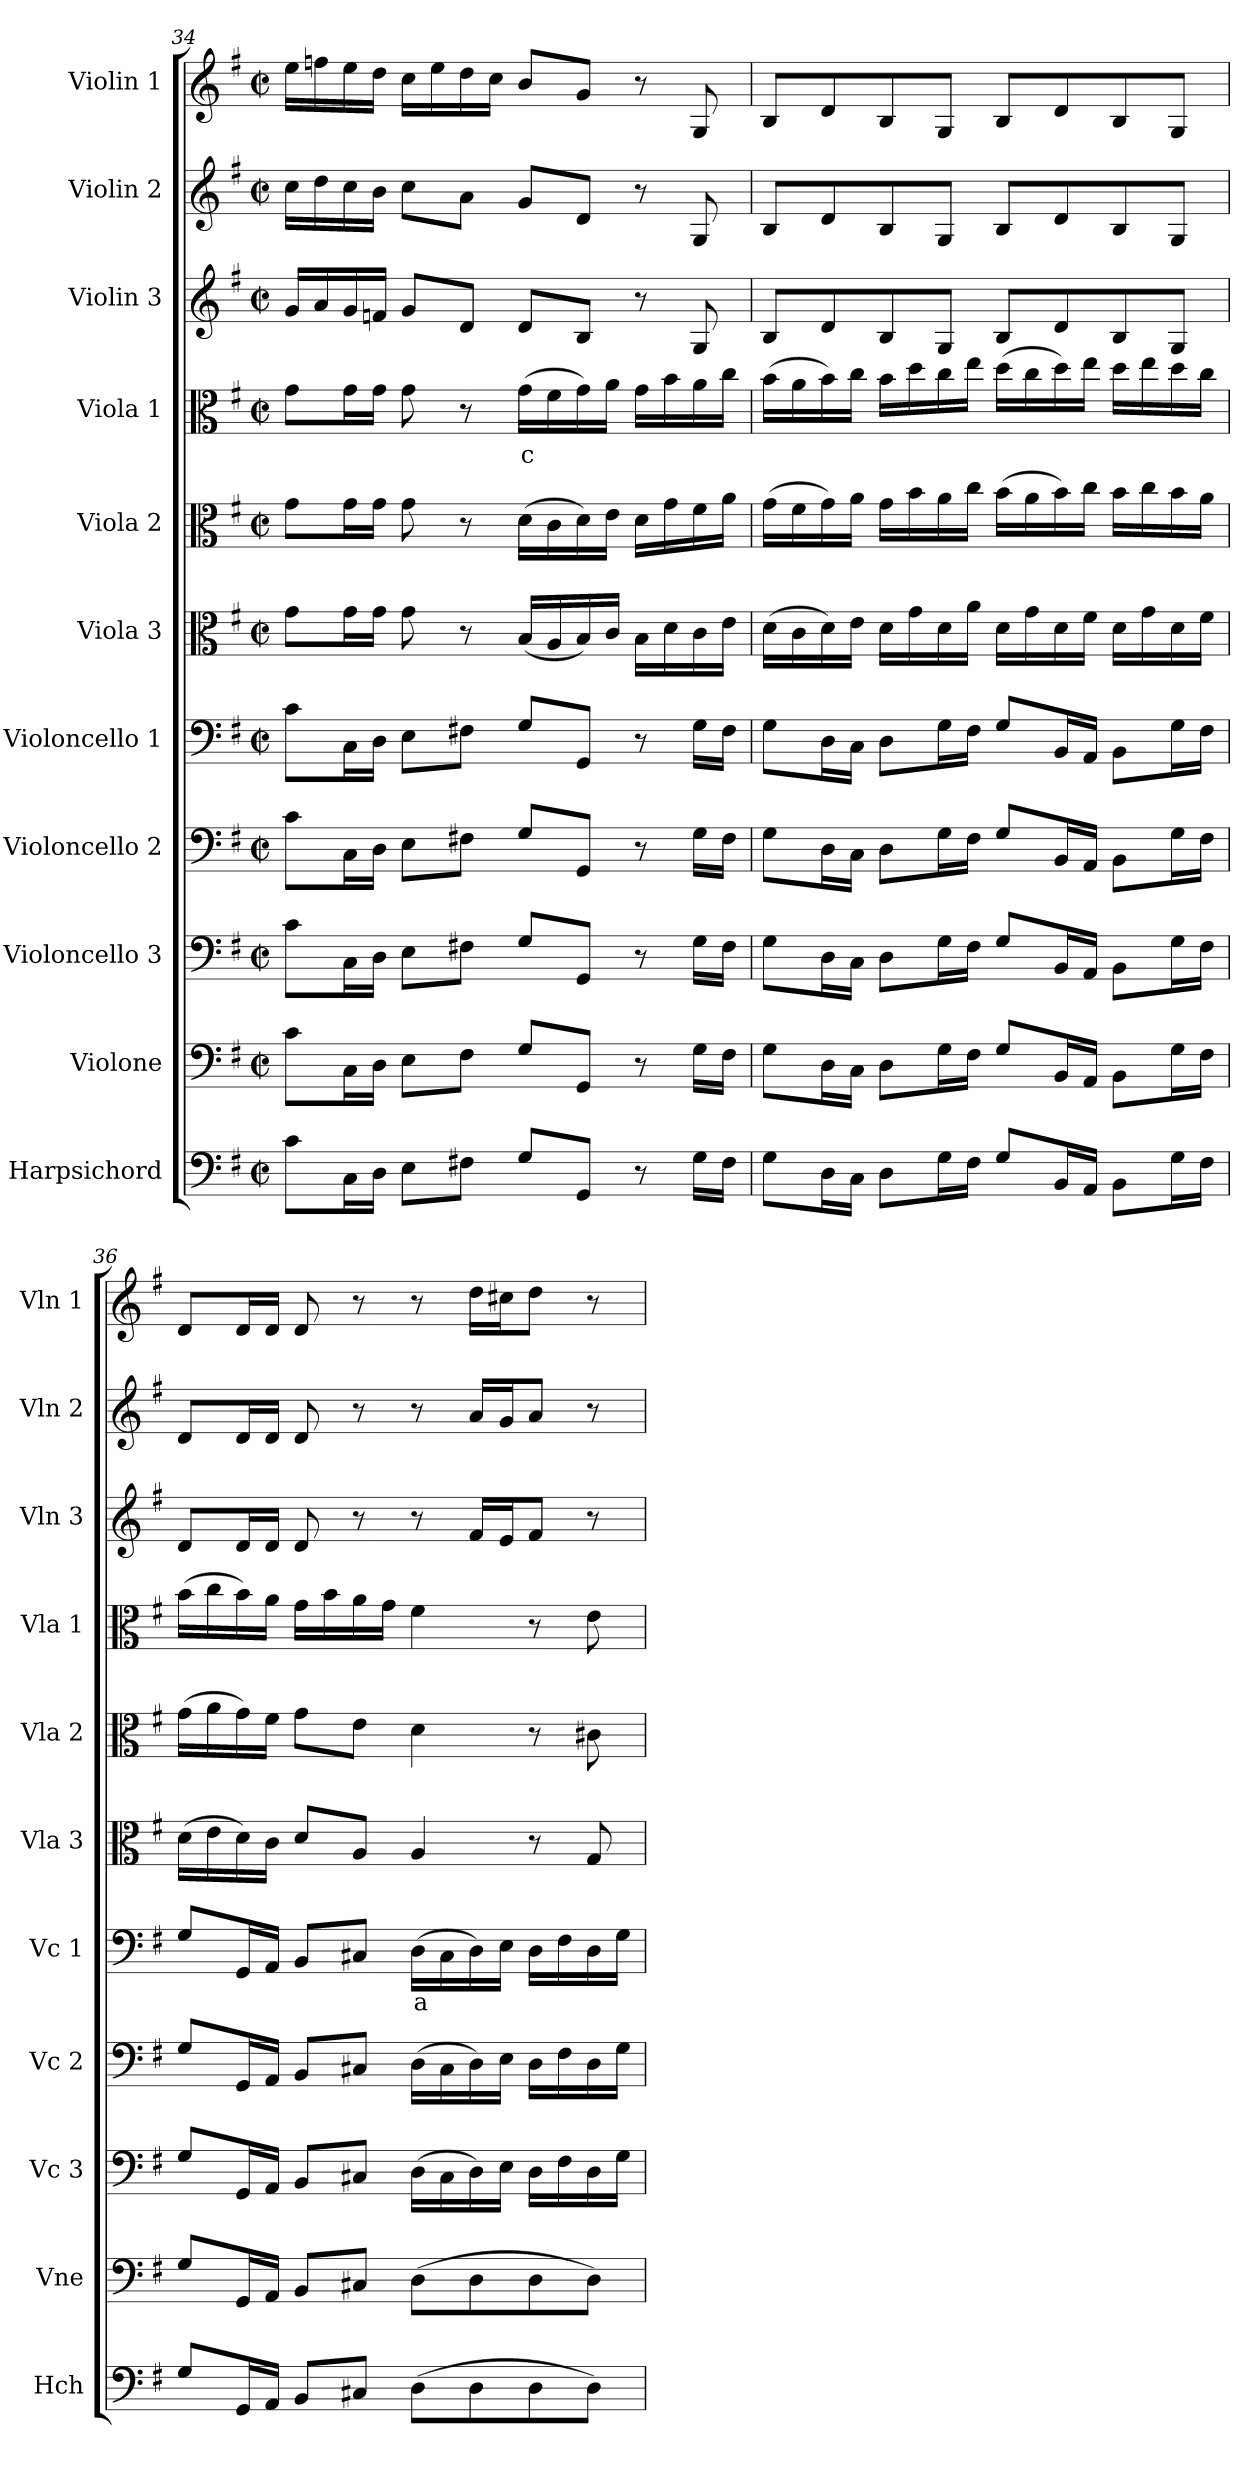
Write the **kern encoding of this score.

**kern	**kern	**kern	**kern	**kern	**text	**kern	**kern	**kern	**text	**kern	**kern	**kern
*part11	*part10	*part9	*part8	*part7	*part7	*part6	*part5	*part4	*part4	*part3	*part2	*part1
*staff11	*staff10	*staff9	*staff8	*staff7	*staff7	*staff6	*staff5	*staff4	*staff4	*staff3	*staff2	*staff1
*I"Harpsichord	*I"Violone	*I"Violoncello 3	*I"Violoncello 2	*I"Violoncello 1	*	*I"Viola 3	*I"Viola 2	*I"Viola 1	*	*I"Violin 3	*I"Violin 2	*I"Violin 1
*I'Hch	*I'Vne	*I'Vc 3	*I'Vc 2	*I'Vc 1	*	*I'Vla 3	*I'Vla 2	*I'Vla 1	*	*I'Vln 3	*I'Vln 2	*I'Vln 1
*clefF4	*clefF4	*clefF4	*clefF4	*clefF4	*	*clefC3	*clefC3	*clefC3	*	*clefG2	*clefG2	*clefG2
*	*ITrd7c12	*	*	*	*	*	*	*	*	*	*	*
*k[f#]	*k[f#]	*k[f#]	*k[f#]	*k[f#]	*	*k[f#]	*k[f#]	*k[f#]	*	*k[f#]	*k[f#]	*k[f#]
*M4/4	*M4/4	*M4/4	*M4/4	*M4/4	*	*M4/4	*M4/4	*M4/4	*	*M4/4	*M4/4	*M4/4
*met(c|)	*met(c|)	*met(c|)	*met(c|)	*met(c|)	*	*met(c|)	*met(c|)	*met(c|)	*	*met(c|)	*met(c|)	*met(c|)
=34	=34	=34	=34	=34	=34	=34	=34	=34	=34	=34	=34	=34
8c\L	8C\L	8c\L	8c\L	8c\L	.	8g\L	8g\L	8g\L	.	16g/LL	16cc\LL	16ee\LL
.	.	.	.	.	.	.	.	.	.	16a/	16dd\	16ffn\
16C\L	16CC\L	16C\L	16C\L	16C\L	.	16g\L	16g\L	16g\L	.	16g/	16cc\	16ee\
16D\JJ	16DD\JJ	16D\JJ	16D\JJ	16D\JJ	.	16g\JJ	16g\JJ	16g\JJ	.	16fn/JJ	16b\JJ	16dd\JJ
8E\L	8EE\L	8E\L	8E\L	8E\L	.	8g\	8g\	8g\	.	8g/L	8cc\L	16cc\LL
.	.	.	.	.	.	.	.	.	.	.	.	16ee\
8F#X\J	8FF#\J	8F#X\J	8F#X\J	8F#X\J	.	8r	8r	8r	.	8d/J	8a\J	16dd\
.	.	.	.	.	.	.	.	.	.	.	.	16cc\JJ
!	!	!	!	!	!	!	!	!	!LO:LY:b:color=#FF0000	!	!	!
8G/L	8GG/L	8G/L	8G/L	8G/L	.	(16B/LL	(16d\LL	(16g\LL	c	8d/L	8g/L	8b/L
.	.	.	.	.	.	16A/	16c\	16f#\	.	.	.	.
8GG/J	8GGG/J	8GG/J	8GG/J	8GG/J	.	16B/)	16d\)	16g\)	.	8B/J	8d/J	8g/J
.	.	.	.	.	.	16c/JJ	16e\JJ	16a\JJ	.	.	.	.
8r	8r	8r	8r	8r	.	16B\LL	16d\LL	16g\LL	.	8r	8r	8r
.	.	.	.	.	.	16d\	16g\	16b\	.	.	.	.
16G\LL	16GG\LL	16G\LL	16G\LL	16G\LL	.	16c\	16f#\	16a\	.	8G/	8G/	8G/
16F#\JJ	16FF#\JJ	16F#\JJ	16F#\JJ	16F#\JJ	.	16e\JJ	16a\JJ	16cc\JJ	.	.	.	.
!!LO:PB:g=z
=35	=35	=35	=35	=35	=35	=35	=35	=35	=35	=35	=35	=35
8G\L	8GG\L	8G\L	8G\L	8G\L	.	(16d\LL	(16g\LL	(16b\LL	.	8B/L	8B/L	8B/L
.	.	.	.	.	.	16c\	16f#\	16a\	.	.	.	.
16D\L	16DD\L	16D\L	16D\L	16D\L	.	16d\)	16g\)	16b\)	.	8d/	8d/	8d/
16C\JJ	16CC\JJ	16C\JJ	16C\JJ	16C\JJ	.	16e\JJ	16a\JJ	16cc\JJ	.	.	.	.
8D\L	8DD\L	8D\L	8D\L	8D\L	.	16d\LL	16g\LL	16b\LL	.	8B/	8B/	8B/
.	.	.	.	.	.	16g\	16b\	16dd\	.	.	.	.
16G\L	16GG\L	16G\L	16G\L	16G\L	.	16d\	16a\	16cc\	.	8G/J	8G/J	8G/J
16F#\JJ	16FF#\JJ	16F#\JJ	16F#\JJ	16F#\JJ	.	16a\JJ	16cc\JJ	16ee\JJ	.	.	.	.
8G/L	8GG/L	8G/L	8G/L	8G/L	.	16d\LL	(16b\LL	(16dd\LL	.	8B/L	8B/L	8B/L
.	.	.	.	.	.	16g\	16a\	16cc\	.	.	.	.
16BB/L	16BBB/L	16BB/L	16BB/L	16BB/L	.	16d\	16b\)	16dd\)	.	8d/	8d/	8d/
16AA/JJ	16AAA/JJ	16AA/JJ	16AA/JJ	16AA/JJ	.	16f#\JJ	16cc\JJ	16ee\JJ	.	.	.	.
8BB\L	8BBB\L	8BB\L	8BB\L	8BB\L	.	16d\LL	16b\LL	16dd\LL	.	8B/	8B/	8B/
.	.	.	.	.	.	16g\	16cc\	16ee\	.	.	.	.
16G\L	16GG\L	16G\L	16G\L	16G\L	.	16d\	16b\	16dd\	.	8G/J	8G/J	8G/J
16F#\JJ	16FF#\JJ	16F#\JJ	16F#\JJ	16F#\JJ	.	16f#\JJ	16a\JJ	16cc\JJ	.	.	.	.
=36	=36	=36	=36	=36	=36	=36	=36	=36	=36	=36	=36	=36
8G/L	8GG/L	8G/L	8G/L	8G/L	.	(16d\LL	(16g\LL	(16b\LL	.	8d/L	8d/L	8d/L
.	.	.	.	.	.	16e\	16a\	16cc\	.	.	.	.
16GG/L	16GGG/L	16GG/L	16GG/L	16GG/L	.	16d\)	16g\)	16b\)	.	16d/L	16d/L	16d/L
16AA/JJ	16AAA/JJ	16AA/JJ	16AA/JJ	16AA/JJ	.	16c\JJ	16f#\JJ	16a\JJ	.	16d/JJ	16d/JJ	16d/JJ
8BB/L	8BBB/L	8BB/L	8BB/L	8BB/L	.	8d/L	8g\L	16g\LL	.	8d/	8d/	8d/
.	.	.	.	.	.	.	.	16b\	.	.	.	.
8C#X/J	8CC#X/J	8C#X/J	8C#X/J	8C#X/J	.	8A/J	8e\J	16a\	.	8r	8r	8r
.	.	.	.	.	.	.	.	16g\JJ	.	.	.	.
!	!	!	!	!	!LO:LY:b:color=#FF0000	!	!	!	!	!	!	!
(8D\L	(8DD\L	(16D\LL	(16D\LL	(16D\LL	a	4A/	4d\	4f#\	.	8r	8r	8r
.	.	16C#\	16C#\	16C#\	.	.	.	.	.	.	.	.
8D\	8DD\	16D\)	16D\)	16D\)	.	.	.	.	.	16f#/LL	16a/LL	16dd\LL
.	.	16E\JJ	16E\JJ	16E\JJ	.	.	.	.	.	16e/J	16g/J	16cc#X\J
8D\	8DD\	16D\LL	16D\LL	16D\LL	.	8r	8r	8r	.	8f#/J	8a/J	8dd\J
.	.	16F#\	16F#\	16F#\	.	.	.	.	.	.	.	.
8D\J)	8DD\J)	16D\	16D\	16D\	.	8G/	8c#X\	8e\	.	8r	8r	8r
.	.	16G\JJ	16G\JJ	16G\JJ	.	.	.	.	.	.	.	.
=	=	=	=	=	=	=	=	=	=	=	=	=
*-	*-	*-	*-	*-	*-	*-	*-	*-	*-	*-	*-	*-
